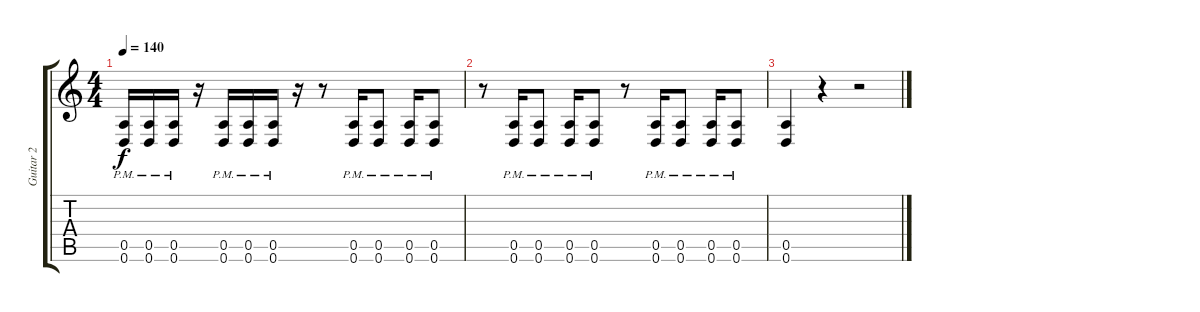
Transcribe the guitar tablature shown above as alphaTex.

\track ("Guitar 2" "Guitar 2") {instrument distortionguitar}
\staff {score tabs}
\tuning (E4 B3 G3 D3 A2 D2) {hide}
\ts (4 4)
\tempo 140
\clef g2
\ks c
(0.5{pm} 0.6{pm}).16{dy f} (0.5{pm} 0.6{pm}).16 (0.5{pm} 0.6{pm}).16 r.16 (0.5{pm} 0.6{pm}).16 (0.5{pm} 0.6{pm}).16 (0.5{pm} 0.6{pm}).16 r.16 r.8 (0.5{pm} 0.6{pm}).16 (0.5{pm} 0.6{pm}).8 (0.5{pm} 0.6{pm}).16 (0.5{pm} 0.6{pm}).8 |
r.8 (0.5{pm} 0.6{pm}).16 (0.5{pm} 0.6{pm}).8 (0.5{pm} 0.6{pm}).16 (0.5{pm} 0.6{pm}).8 r.8 (0.5{pm} 0.6{pm}).16 (0.5{pm} 0.6{pm}).8 (0.5{pm} 0.6{pm}).16 (0.5{pm} 0.6{pm}).8 |
(0.5 0.6).4 r.4 r.2
